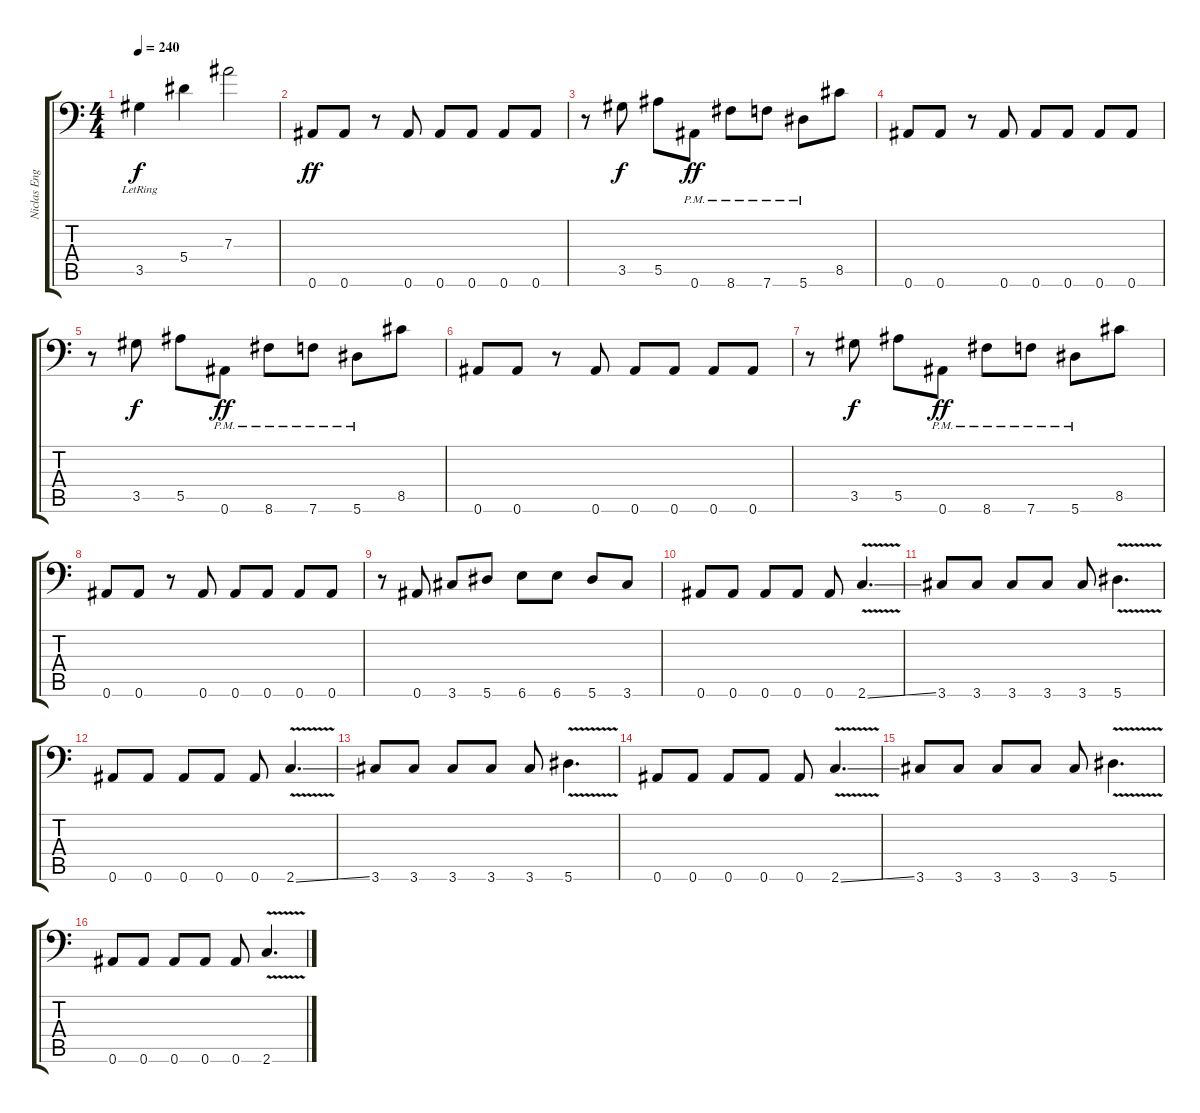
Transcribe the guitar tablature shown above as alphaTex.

\track ("Niclas Engelin " "Niclas Eng") {instrument distortionguitar}
\staff {score tabs}
\tuning (C4 G3 Eb3 Bb2 F2 Bb1) {hide}
\ts (4 4)
\tempo 240
\clef f4
\ks c
3.5{lr}.4{dy f} 5.4.4 7.3.2 |
0.6.8{dy ff} 0.6.8 r.8 0.6.8 0.6.8 0.6.8 0.6.8 0.6.8 |
r.8 3.5.8{dy f} 5.5.8 0.6{pm}.8{dy ff} 8.6{pm}.8 7.6{pm}.8 5.6{pm}.8 8.5.8 |
0.6.8 0.6.8 r.8 0.6.8 0.6.8 0.6.8 0.6.8 0.6.8 |
r.8 3.5.8{dy f} 5.5.8 0.6{pm}.8{dy ff} 8.6{pm}.8 7.6{pm}.8 5.6{pm}.8 8.5.8 |
0.6.8 0.6.8 r.8 0.6.8 0.6.8 0.6.8 0.6.8 0.6.8 |
r.8 3.5.8{dy f} 5.5.8 0.6{pm}.8{dy ff} 8.6{pm}.8 7.6{pm}.8 5.6{pm}.8 8.5.8 |
0.6.8 0.6.8 r.8 0.6.8 0.6.8 0.6.8 0.6.8 0.6.8 |
r.8 0.6.8 3.6.8 5.6.8 6.6.8 6.6.8 5.6.8 3.6.8 |
0.6.8 0.6.8 0.6.8 0.6.8 0.6.8 2.6{v ss}.4{d} |
3.6.8 3.6.8 3.6.8 3.6.8 3.6.8 5.6{v}.4{d} |
0.6.8 0.6.8 0.6.8 0.6.8 0.6.8 2.6{v ss}.4{d} |
3.6.8 3.6.8 3.6.8 3.6.8 3.6.8 5.6{v}.4{d} |
0.6.8 0.6.8 0.6.8 0.6.8 0.6.8 2.6{v ss}.4{d} |
3.6.8 3.6.8 3.6.8 3.6.8 3.6.8 5.6{v}.4{d} |
0.6.8 0.6.8 0.6.8 0.6.8 0.6.8 2.6{v ss}.4{d}
